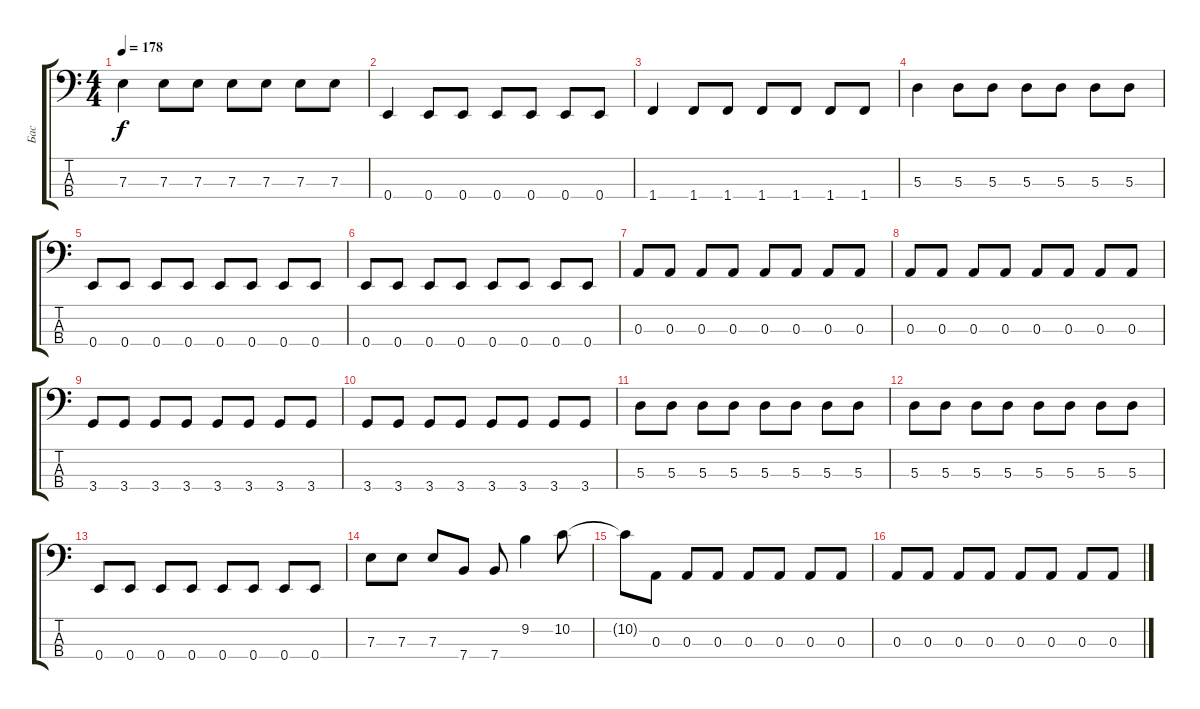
\track ("Бас" "Бас") {instrument electricbasspick}
\staff {score tabs}
\tuning (G2 D2 A1 E1) {hide}
\ts (4 4)
\tempo 178
\clef f4
\ks c
7.3.4{dy f} 7.3.8 7.3.8 7.3.8 7.3.8 7.3.8 7.3.8 |
0.4.4 0.4.8 0.4.8 0.4.8 0.4.8 0.4.8 0.4.8 |
1.4.4 1.4.8 1.4.8 1.4.8 1.4.8 1.4.8 1.4.8 |
5.3.4 5.3.8 5.3.8 5.3.8 5.3.8 5.3.8 5.3.8 |
0.4.8 0.4.8 0.4.8 0.4.8 0.4.8 0.4.8 0.4.8 0.4.8 |
0.4.8 0.4.8 0.4.8 0.4.8 0.4.8 0.4.8 0.4.8 0.4.8 |
0.3.8 0.3.8 0.3.8 0.3.8 0.3.8 0.3.8 0.3.8 0.3.8 |
0.3.8 0.3.8 0.3.8 0.3.8 0.3.8 0.3.8 0.3.8 0.3.8 |
3.4.8 3.4.8 3.4.8 3.4.8 3.4.8 3.4.8 3.4.8 3.4.8 |
3.4.8 3.4.8 3.4.8 3.4.8 3.4.8 3.4.8 3.4.8 3.4.8 |
5.3.8 5.3.8 5.3.8 5.3.8 5.3.8 5.3.8 5.3.8 5.3.8 |
5.3.8 5.3.8 5.3.8 5.3.8 5.3.8 5.3.8 5.3.8 5.3.8 |
0.4.8 0.4.8 0.4.8 0.4.8 0.4.8 0.4.8 0.4.8 0.4.8 |
7.3.8 7.3.8 7.3.8 7.4.8 7.4.8 9.2.4 10.2.8 |
10.2{t}.8 0.3.8 0.3.8 0.3.8 0.3.8 0.3.8 0.3.8 0.3.8 |
0.3.8 0.3.8 0.3.8 0.3.8 0.3.8 0.3.8 0.3.8 0.3.8
